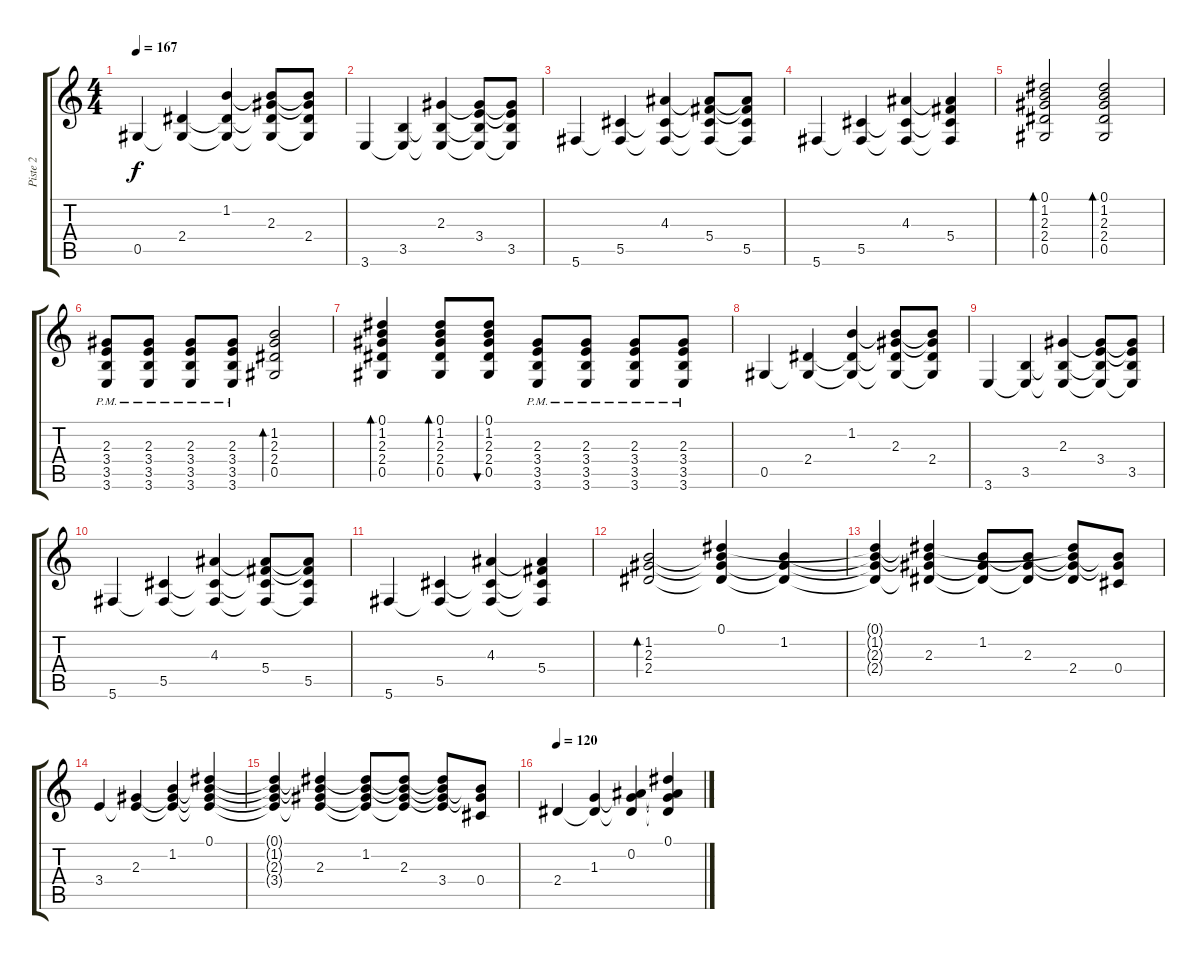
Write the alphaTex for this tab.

\track ("Piste 2" "Piste 2") {instrument overdrivenguitar}
\staff {score tabs}
\tuning (Eb4 Bb3 Gb3 Db3 Ab2 Db2) {hide}
\ts (4 4)
\tempo 167
\clef g2
\ks c
0.5.4{dy f} (2.4 0.5{t}).4 (1.2 2.4{t} 0.5{t}).4 (1.2{t} 2.3 2.4{t} 0.5{t}).8 (1.2{t} 2.3{t} 2.4 0.5{t}).8 |
3.6.4 (3.5 3.6{t}).4 (2.3 3.5{t} 3.6{t}).4 (2.3{t} 3.4 3.5{t} 3.6{t}).8 (2.3{t} 3.4{t} 3.5 3.6{t}).8 |
5.6.4 (5.5 5.6{t}).4 (4.3 5.5{t} 5.6{t}).4 (4.3{t} 5.4 5.5{t} 5.6{t}).8 (4.3{t} 5.4{t} 5.5 5.6{t}).8 |
5.6.4 (5.5 5.6{t}).4 (4.3 5.5{t} 5.6{t}).4 (4.3{t} 5.4 5.5{t} 5.6{t}).4 |
(0.1 1.2 2.3 2.4 0.5).2{bd 60} (0.1 1.2 2.3 2.4 0.5).2{bd 60} |
(2.3{pm} 3.4{pm} 3.5{pm} 3.6{pm}).8 (2.3{pm} 3.4{pm} 3.5{pm} 3.6{pm}).8 (2.3{pm} 3.4{pm} 3.5{pm} 3.6{pm}).8 (2.3{pm} 3.4{pm} 3.5{pm} 3.6{pm}).8 (1.2 2.3 2.4 0.5).2{bd 60} |
(0.1 1.2 2.3 2.4 0.5).4{bd 60} (0.1 1.2 2.3 2.4 0.5).8{bd 60} (0.1 1.2 2.3 2.4 0.5).8{bu 60} (2.3{pm} 3.4{pm} 3.5{pm} 3.6{pm}).8 (2.3{pm} 3.4{pm} 3.5{pm} 3.6{pm}).8 (2.3{pm} 3.4{pm} 3.5{pm} 3.6{pm}).8 (2.3{pm} 3.4{pm} 3.5{pm} 3.6{pm}).8 |
0.5.4 (2.4 0.5{t}).4 (1.2 2.4{t} 0.5{t}).4 (1.2{t} 2.3 2.4{t} 0.5{t}).8 (1.2{t} 2.3{t} 2.4 0.5{t}).8 |
3.6.4 (3.5 3.6{t}).4 (2.3 3.5{t} 3.6{t}).4 (2.3{t} 3.4 3.5{t} 3.6{t}).8 (2.3{t} 3.4{t} 3.5 3.6{t}).8 |
5.6.4 (5.5 5.6{t}).4 (4.3 5.5{t} 5.6{t}).4 (4.3{t} 5.4 5.5{t} 5.6{t}).8 (4.3{t} 5.4{t} 5.5 5.6{t}).8 |
5.6.4 (5.5 5.6{t}).4 (4.3 5.5{t} 5.6{t}).4 (4.3{t} 5.4 5.5{t} 5.6{t}).4 |
(1.2 2.3 2.4).2{bd 240} (0.1 1.2{t} 2.3{t} 2.4{t}).4 (1.2 2.3{t} 2.4{t}).4 |
(0.1{t} 1.2{t} 2.3{t} 2.4{t}).4 (0.1{t} 1.2{t} 2.3 2.4{t}).4 (1.2 2.3{t} 2.4{t}).8 (1.2{t} 2.3 2.4{t}).8 (0.1{t} 1.2{t} 2.3{t} 2.4).8 (1.2{t} 2.3{t} 0.4).8 |
3.4.4 (2.3 3.4{t}).4 (1.2 2.3{t} 3.4{t}).4 (0.1 1.2{t} 2.3{t} 3.4{t}).4 |
(0.1{t} 1.2{t} 2.3{t} 3.4{t}).4 (0.1{t} 1.2{t} 2.3 3.4{t}).4 (0.1{t} 1.2 2.3{t} 3.4{t}).8 (0.1{t} 1.2{t} 2.3 3.4{t}).8 (0.1{t} 1.2{t} 2.3{t} 3.4).8 (1.2{t} 2.3{t} 0.4).8 |
\tempo 120
2.4.4 (1.3 2.4{t}).4 (0.2 1.3{t} 2.4{t}).4 (0.1 0.2{t} 1.3{t} 2.4{t}).4
